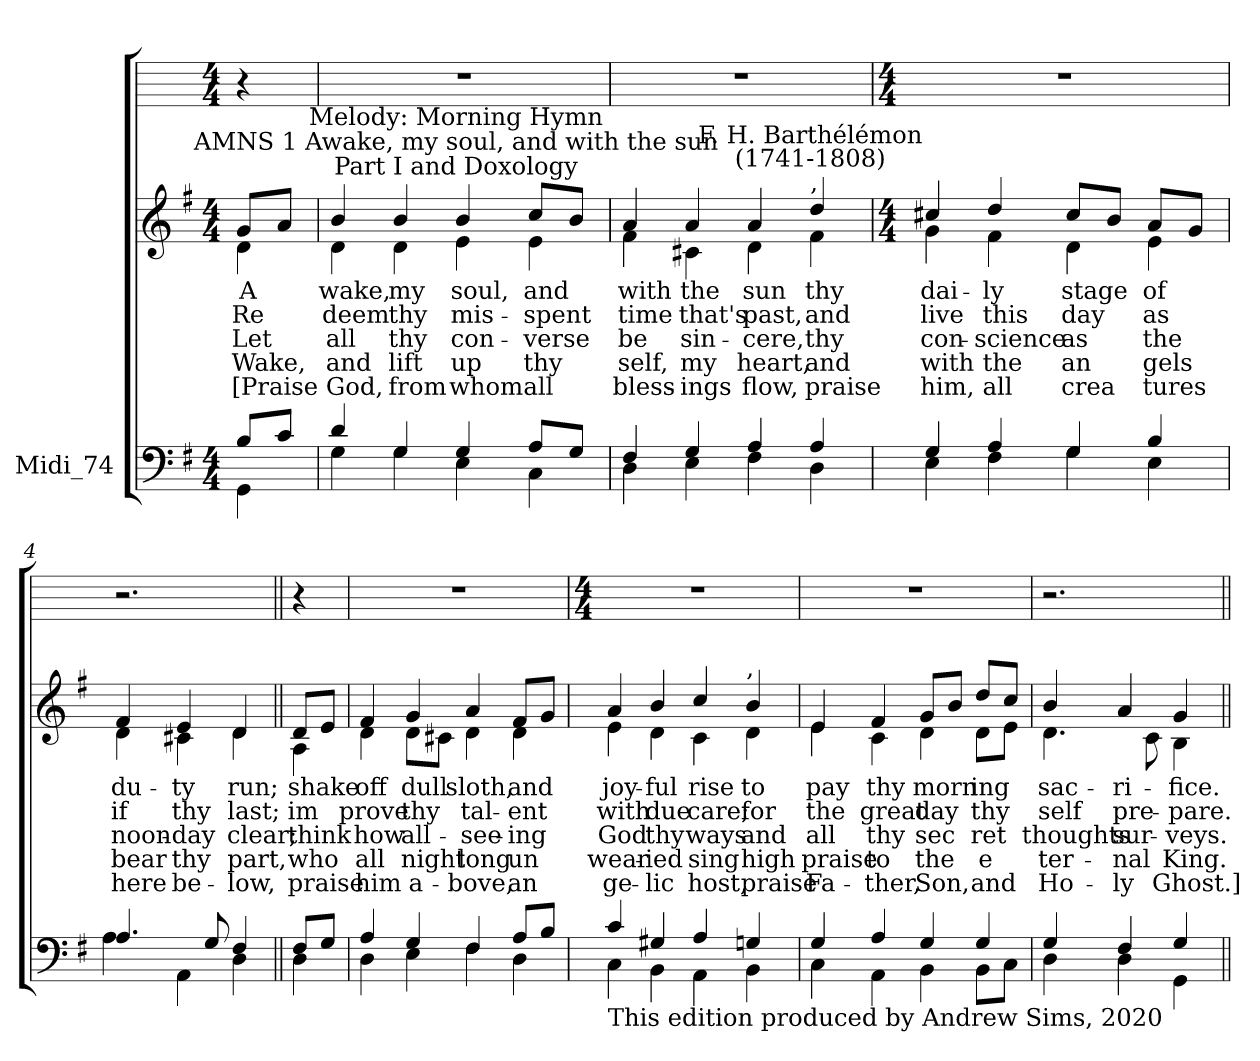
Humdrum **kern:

**kern	**kern	**text	**text	**text	**text	**text	**kern
*part3	*part2	*part2	*part2	*part2	*part2	*part2	*part1
*staff3	*staff2	*staff2	*staff2	*staff2	*staff2	*staff2	*staff1
*I"Midi_74	*	*	*	*	*	*	*
*clefF4	*clefG2	*	*	*	*	*	*
*k[f#]	*k[f#]	*	*	*	*	*	*
*G:	*G:	*	*	*	*	*	*
*M4/4	*M4/4	*	*	*	*	*	*M4/4
=	=	=	=	=	=	=	=
*^	*	*	*	*	*	*	*
!	!	!LO:TX:a:cj:t=Thomas Ken\n(1637-1711)	!	!	!	!	!	!
!	!	!	!LO:LY:b	!LO:LY:b	!LO:LY:b	!LO:LY:b	!LO:LY:b	!
*	*	*^	*	*	*	*	*	*
8B/L	4GG\	8g/L	4d\	A	Re	Let	Wake,	[Praise	4r
8c/J	.	8a/J	.	.	.	.	.	.	.
=1	=1	=1	=1	=1	=1	=1	=1	=1	=1
!	!	!	!	!LO:LY:b	!LO:LY:b	!LO:LY:b	!LO:LY:b	!LO:LY:b	!
4d/	4G\	4b/	4d\	wake,	deem	all	and	God,	1r
!	!	!	!	!LO:LY:b	!LO:LY:b	!LO:LY:b	!LO:LY:b	!LO:LY:b	!
4G/	4G\	4b/	4d\	my	thy	thy	lift	from	.
!	!	!LO:TX:a:cj:t=Part I and Doxology	!	!	!	!	!	!	!
!	!	!LO:TX:a:cj:t=AMNS 1 Awake, my soul, and with the sun	!	!	!	!	!	!	!
!	!	!LO:TX:a:cj:t=Melody&colon; Morning Hymn	!	!	!	!	!	!	!
!	!	!	!	!LO:LY:b	!LO:LY:b	!LO:LY:b	!LO:LY:b	!LO:LY:b	!
4G/	4E\	4b/	4e\	soul,	mis-	-con-	-up	whom	.
!	!	!	!	!LO:LY:b	!LO:LY:b	!LO:LY:b	!LO:LY:b	!LO:LY:b	!
8A/L	4C\	8cc/L	4e\	and	spent	verse	thy	all	.
8G/J	.	8b/J	.	.	.	.	.	.	.
=2	=2	=2	=2	=2	=2	=2	=2	=2	=2
!	!	!	!	!LO:LY:b	!LO:LY:b	!LO:LY:b	!LO:LY:b	!LO:LY:b	!
4F#/	4D\	4a/	4f#\	with	time	be	self,	bless-	1r
!	!	!	!	!LO:LY:b	!LO:LY:b	!LO:LY:b	!LO:LY:b	!LO:LY:b	!
4G/	4E\	4a/	4c#X\	-the	that's	sin-	-my	ings	.
!	!	!	!	!LO:LY:b	!LO:LY:b	!LO:LY:b	!LO:LY:b	!LO:LY:b	!
4A/	4F#\	4a/	4d\	sun	past,	cere,	heart,	flow,	.
!	!	!LO:TX:a:t=,	!	!	!	!	!	!	!
!	!	!LO:TX:a:cj:t=F. H. Barthélémon\n(1741-1808)	!	!	!	!	!	!	!
!	!	!	!	!LO:LY:b	!LO:LY:b	!LO:LY:b	!LO:LY:b	!LO:LY:b	!
4A/	4D\	4dd/	4f#\	thy	and	thy	and	praise	.
!!LO:LB:g=z
=3	=3	=3	=3	=3	=3	=3	=3	=3	=3
*	*	*M4/4	*	*	*	*	*	*	*M4/4
!	!	!	!	!LO:LY:b	!LO:LY:b	!LO:LY:b	!LO:LY:b	!LO:LY:b	!
4G/	4E\	4cc#X/	4g\	dai-	-live	con-	-with	him,	1r
!	!	!	!	!LO:LY:b	!LO:LY:b	!LO:LY:b	!LO:LY:b	!LO:LY:b	!
4A/	4F#\	4dd/	4f#\	ly	this	science	the	all	.
!	!	!	!	!LO:LY:b	!LO:LY:b	!LO:LY:b	!LO:LY:b	!LO:LY:b	!
4G/	4G\	8cc#/L	4d\	stage	day	as	an	crea	.
.	.	8b/J	.	.	.	.	.	.	.
!	!	!	!	!LO:LY:b	!LO:LY:b	!LO:LY:b	!LO:LY:b	!LO:LY:b	!
4B/	4E\	8a/L	4e\	of	as	the	gels	tures	.
.	.	8g/J	.	.	.	.	.	.	.
=4	=4	=4	=4	=4	=4	=4	=4	=4	=4
!	!	!	!	!LO:LY:b	!LO:LY:b	!LO:LY:b	!LO:LY:b	!LO:LY:b	!
4.A/	4A\	4f#/	4d\	du-	-if	noon-	-bear	here	2.r
!	!	!	!	!LO:LY:b	!LO:LY:b	!LO:LY:b	!LO:LY:b	!LO:LY:b	!
.	4AA\	4e/	4c#X\	ty	thy	day	thy	be-	.
8G/	.	.	.	.	.	.	.	.	.
!	!	!	!	!LO:LY:b	!LO:LY:b	!LO:LY:b	!LO:LY:b	!LO:LY:b	!
4F#/	4D\	4d/	4d\	-run;	last;	clear;	part,	low,	.
=5||	=5||	=5||	=5||	=5||	=5||	=5||	=5||	=5||	=5||
!	!	!	!	!LO:LY:b	!LO:LY:b	!LO:LY:b	!LO:LY:b	!LO:LY:b	!
8F#/L	4D\	8d/L	4A\	shake	im	think	who	praise	4r
8G/J	.	8e/J	.	.	.	.	.	.	.
=6	=6	=6	=6	=6	=6	=6	=6	=6	=6
!	!	!	!	!LO:LY:b	!LO:LY:b	!LO:LY:b	!LO:LY:b	!LO:LY:b	!
4A/	4D\	4f#/	4d\	off	prove	how	all	him	1r
!	!	!	!	!LO:LY:b	!LO:LY:b	!LO:LY:b	!LO:LY:b	!LO:LY:b	!
4G/	4E\	4g/	8d\L	dull	thy	all-	-night	a-	.
.	.	.	8c#X\J	.	.	.	.	.	.
!	!	!	!	!LO:LY:b	!LO:LY:b	!LO:LY:b	!LO:LY:b	!LO:LY:b	!
4F#/	4F#\	4a/	4d\	-sloth,	tal-	-see-	-long	bove,	.
!	!	!	!	!LO:LY:b	!LO:LY:b	!LO:LY:b	!LO:LY:b	!LO:LY:b	!
8A/L	4D\	8f#/L	4d\	and	ent	ing	un	an	.
8B/J	.	8g/J	.	.	.	.	.	.	.
!!LO:LB:g=z
=7	=7	=7	=7	=7	=7	=7	=7	=7	=7
*	*	*	*	*	*	*	*	*	*M4/4
!LO:TX:b:t=This edition produced by Andrew Sims, 2020	!	!	!	!	!	!	!	!	!
!	!	!	!	!LO:LY:b	!LO:LY:b	!LO:LY:b	!LO:LY:b	!LO:LY:b	!
4c/	4C\	4a/	4e\	joy-	-with	God	wear-	-ge-	1r
!	!	!	!	!LO:LY:b	!LO:LY:b	!LO:LY:b	!LO:LY:b	!LO:LY:b	!
4G#X/	4BB\	4b/	4d\	-ful	due	thy	ied	lic	.
!	!	!	!	!LO:LY:b	!LO:LY:b	!LO:LY:b	!LO:LY:b	!LO:LY:b	!
4A/	4AA\	4cc/	4c\	rise	care;	ways	sing	host,	.
!	!	!LO:TX:a:t=,	!	!	!	!	!	!	!
!	!	!	!	!LO:LY:b	!LO:LY:b	!LO:LY:b	!LO:LY:b	!LO:LY:b	!
4Gn/	4BB\	4b/	4d\	to	for	and	high	praise	.
=8	=8	=8	=8	=8	=8	=8	=8	=8	=8
!	!	!	!	!LO:LY:b	!LO:LY:b	!LO:LY:b	!LO:LY:b	!LO:LY:b	!
4G/	4C\	4e/	4e\	pay	the	all	praise	Fa-	1r
!	!	!	!	!LO:LY:b	!LO:LY:b	!LO:LY:b	!LO:LY:b	!LO:LY:b	!
4A/	4AA\	4f#/	4c\	-thy	great	thy	to	ther,	.
!	!	!	!	!LO:LY:b	!LO:LY:b	!LO:LY:b	!LO:LY:b	!LO:LY:b	!
4G/	4BB\	8g/L	4d\	morn	day	sec	the	Son,	.
.	.	8b/J	.	.	.	.	.	.	.
!	!	!	!	!LO:LY:b	!LO:LY:b	!LO:LY:b	!LO:LY:b	!LO:LY:b	!
4G/	8BB\L	8dd/L	8d\L	ing	thy	ret	e	and	.
.	8C\J	8cc/J	8e\J	.	.	.	.	.	.
=9	=9	=9	=9	=9	=9	=9	=9	=9	=9
!	!	!	!	!LO:LY:b	!LO:LY:b	!LO:LY:b	!LO:LY:b	!LO:LY:b	!
4G/	4D\	4b/	4.d\	sac-	-self	thoughts	ter-	-Ho-	2.r
!	!	!	!	!LO:LY:b	!LO:LY:b	!LO:LY:b	!LO:LY:b	!LO:LY:b	!
4F#/	4D\	4a/	.	-ri-	-pre-	-sur-	-nal	ly	.
.	.	.	8c\	.	.	.	.	.	.
!	!	!	!	!LO:LY:b	!LO:LY:b	!LO:LY:b	!LO:LY:b	!LO:LY:b	!
4G/	4GG\	4g/	4B\	fice.	pare.	veys.	King.	Ghost.]	.
*v	*v	*	*	*	*	*	*	*	*
*	*v	*v	*	*	*	*	*	*
=||	=||	=||	=||	=||	=||	=||	=||
*-	*-	*-	*-	*-	*-	*-	*-
